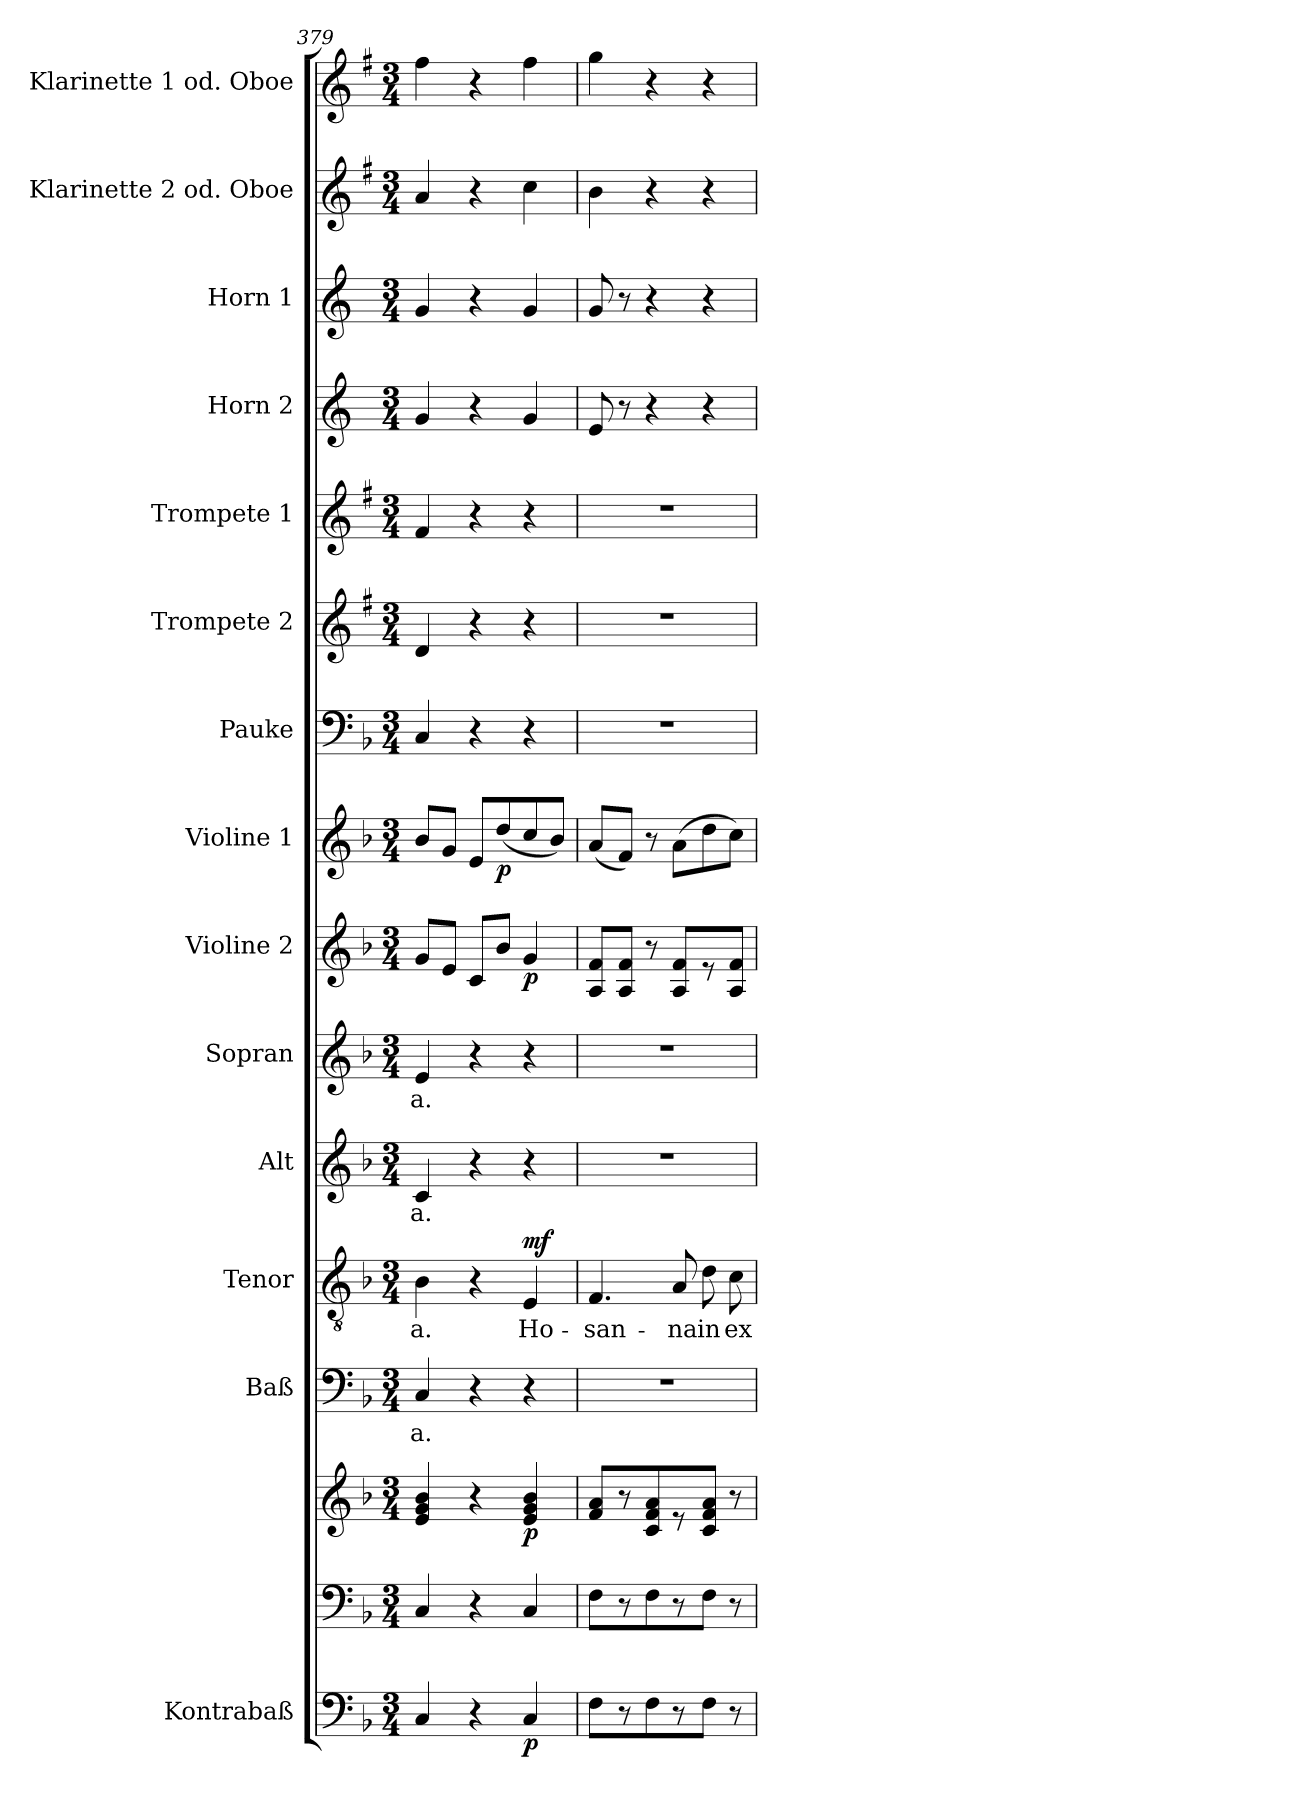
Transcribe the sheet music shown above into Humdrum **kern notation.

**kern	**dynam	**kern	**kern	**dynam	**kern	**text	**kern	**text	**dynam	**kern	**text	**kern	**text	**kern	**dynam	**kern	**dynam	**kern	**kern	**kern	**kern	**kern	**kern	**kern
*part15	*part15	*part14	*part14	*part14	*part13	*part13	*part12	*part12	*part12	*part11	*part11	*part10	*part10	*part9	*part9	*part8	*part8	*part7	*part6	*part5	*part4	*part3	*part2	*part1
*staff16	*staff16	*staff15	*staff14	*staff14/15	*staff13	*staff13	*staff12	*staff12	*staff12	*staff11	*staff11	*staff10	*staff10	*staff9	*staff9	*staff8	*staff8	*staff7	*staff6	*staff5	*staff4	*staff3	*staff2	*staff1
*I"Kontrabaß	*	*	*	*	*I"Baß	*	*I"Tenor	*	*	*I"Alt	*	*I"Sopran	*	*I"Violine 2	*	*I"Violine 1	*	*I"Pauke	*I"Trompete 2	*I"Trompete 1	*I"Horn 2	*I"Horn 1	*I"Klarinette 2 od. Oboe	*I"Klarinette 1 od. Oboe
*	*	*	*	*	*	*	*	*	*	*	*	*	*	*	*	*	*	*	*I'Tpt	*I'Tpt	*I'Hn	*I'Hn	*	*
*clefF4	*	*clefF4	*clefG2	*	*clefF4	*	*clefGv2	*	*	*clefG2	*	*clefG2	*	*clefG2	*	*clefG2	*	*clefF4	*clefG2	*clefG2	*clefG2	*clefG2	*clefG2	*clefG2
*ITrd7c12	*	*	*	*	*	*	*	*	*	*	*	*	*	*	*	*	*	*	*ITrd1c2	*ITrd1c2	*ITrd4c7	*ITrd4c7	*ITrd1c2	*ITrd1c2
*k[b-]	*	*k[b-]	*k[b-]	*	*k[b-]	*	*k[b-]	*	*	*k[b-]	*	*k[b-]	*	*k[b-]	*	*k[b-]	*	*k[b-]	*k[b-]	*k[b-]	*k[b-]	*k[b-]	*k[b-]	*k[b-]
*F:	*	*F:	*F:	*	*F:	*	*F:	*	*	*F:	*	*F:	*	*F:	*	*F:	*	*F:	*F:	*F:	*F:	*F:	*F:	*F:
*M3/4	*	*M3/4	*M3/4	*	*M3/4	*	*M3/4	*	*	*M3/4	*	*M3/4	*	*M3/4	*	*M3/4	*	*M3/4	*M3/4	*M3/4	*M3/4	*M3/4	*M3/4	*M3/4
=379	=379	=379	=379	=379	=379	=379	=379	=379	=379	=379	=379	=379	=379	=379	=379	=379	=379	=379	=379	=379	=379	=379	=379	=379
!	!	!	!	!	!	!LO:LY:b	!	!LO:LY:b	!	!	!LO:LY:b	!	!LO:LY:b	!	!	!	!	!	!	!	!	!	!	!
4CC/	.	4C/	4e/ 4g/ 4b-/	.	4C/	-a.	4B-\	-a.	.	4c/	-a.	4e/	-a.	8g/L	.	8b-/L	.	4C/	4c/	4e/	4c/	4c/	4g/	4ee\
.	.	.	.	.	.	.	.	.	.	.	.	.	.	8e/J	.	8g/J	.	.	.	.	.	.	.	.
4r	.	4r	4r	.	4r	.	4r	.	.	4r	.	4r	.	8c/L	.	8e/L	.	4r	4r	4r	4r	4r	4r	4r
!	!	!	!	!	!	!	!	!	!	!	!	!	!	!	!	!	!LO:DY:b	!	!	!	!	!	!	!
.	.	.	.	.	.	.	.	.	.	.	.	.	.	8b-/J	.	(<8dd/	p	.	.	.	.	.	.	.
!	!LO:DY:b	!	!	!LO:DY:b	!	!	!	!LO:LY:b	!LO:DY:a	!	!	!	!	!	!LO:DY:b	!	!	!	!	!	!	!	!	!
4CC/	p	4C/	4e/ 4g/ 4b-/	p	4r	.	4E/	Ho-	mf	4r	.	4r	.	4g/	p	8cc/	.	4r	4r	4r	4c/	4c/	4b-\	4ee\
.	.	.	.	.	.	.	.	.	.	.	.	.	.	.	.	8b-/J)	.	.	.	.	.	.	.	.
=380	=380	=380	=380	=380	=380	=380	=380	=380	=380	=380	=380	=380	=380	=380	=380	=380	=380	=380	=380	=380	=380	=380	=380	=380
!	!	!	!	!	!	!	!	!LO:LY:b	!	!	!	!	!	!	!	!	!	!	!	!	!	!	!	!
8FF\L	.	8F\L	8f/ 8a/L	.	2.r	.	4.F/	-san-	.	2.r	.	2.r	.	8A/ 8f/L	.	(<8a/L	.	2.r	2.r	2.r	8A/	8c/	4a\	4ff\
8r	.	8r	8r	.	.	.	.	.	.	.	.	.	.	8A/ 8f/J	.	8f/J)	.	.	.	.	8r	8r	.	.
8FF\	.	8F\	8c/ 8f/ 8a/	.	.	.	.	.	.	.	.	.	.	8r	.	8r	.	.	.	.	4r	4r	4r	4r
!	!	!	!	!	!	!	!	!LO:LY:b	!	!	!	!	!	!	!	!	!	!	!	!	!	!	!	!
8r	.	8r	8r	.	.	.	8A/	-na	.	.	.	.	.	8A/ 8f/L	.	(>8a\L	.	.	.	.	.	.	.	.
!	!	!	!	!	!	!	!	!LO:LY:b	!	!	!	!	!	!	!	!	!	!	!	!	!	!	!	!
8FF\J	.	8F\J	8c/ 8f/ 8a/J	.	.	.	8d\	in	.	.	.	.	.	8r	.	8dd\	.	.	.	.	4r	4r	4r	4r
!	!	!	!	!	!	!	!	!LO:LY:b	!	!	!	!	!	!	!	!	!	!	!	!	!	!	!	!
8r	.	8r	8r	.	.	.	8c\	ex-	.	.	.	.	.	8A/ 8f/J	.	8cc\J)	.	.	.	.	.	.	.	.
=	=	=	=	=	=	=	=	=	=	=	=	=	=	=	=	=	=	=	=	=	=	=	=	=
*-	*-	*-	*-	*-	*-	*-	*-	*-	*-	*-	*-	*-	*-	*-	*-	*-	*-	*-	*-	*-	*-	*-	*-	*-
